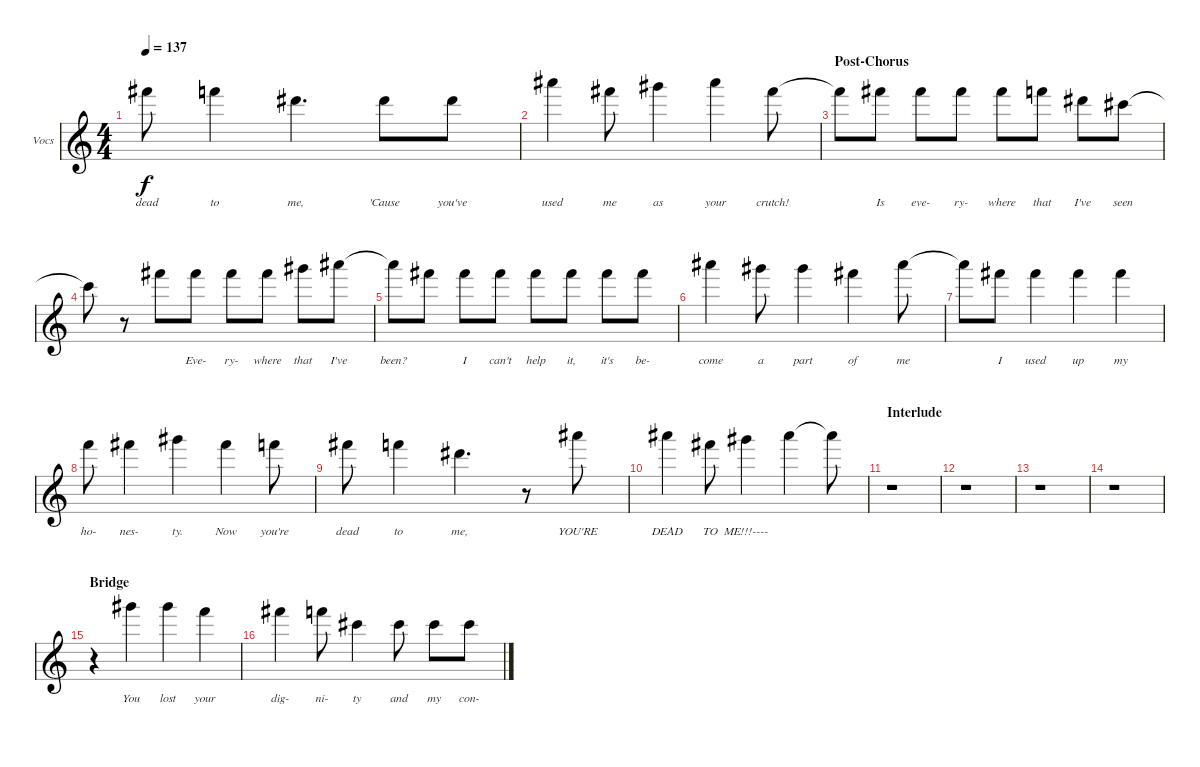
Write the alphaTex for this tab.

\defaultSystemsLayout 4
\bracketExtendMode groupsimilarinstruments
\firstSystemTrackNameOrientation horizontal
\otherSystemsTrackNameOrientation horizontal
\track ("Vocals - Shane" "Vocs") {instrument acousticguitarsteel}
\staff {score}
\tuning (Eb4 Bb3 Gb3 Db3 Ab2 Db2)
\ts (4 4)
\tempo 137
\clef g2
\ks c
15.1.8{lyrics (0 "dead") lyrics (1 "") lyrics (2 "") lyrics (3 "") lyrics (4 "") dy f} 14.1.4{lyrics (0 "to") lyrics (1 "") lyrics (2 "") lyrics (3 "") lyrics (4 "")} 17.2.4{d lyrics (0 "me,") lyrics (1 "") lyrics (2 "") lyrics (3 "") lyrics (4 "")} 17.2.8{lyrics (0 "'Cause") lyrics (1 "") lyrics (2 "") lyrics (3 "") lyrics (4 "")} 17.2.8{lyrics (0 "you've") lyrics (1 "") lyrics (2 "") lyrics (3 "") lyrics (4 "")} |
19.1.4{lyrics (0 "used") lyrics (1 "") lyrics (2 "") lyrics (3 "") lyrics (4 "")} 15.1.8{lyrics (0 "me") lyrics (1 "") lyrics (2 "") lyrics (3 "") lyrics (4 "")} 17.1.4{lyrics (0 "as") lyrics (1 "") lyrics (2 "") lyrics (3 "") lyrics (4 "")} 19.1.4{lyrics (0 "your") lyrics (1 "") lyrics (2 "") lyrics (3 "") lyrics (4 "")} 15.1.8{lyrics (0 "crutch!") lyrics (1 "") lyrics (2 "") lyrics (3 "") lyrics (4 "")} |
\section ("" "Post-Chorus")
15.1{t}.8{lyrics (0 "") lyrics (1 "") lyrics (2 "") lyrics (3 "") lyrics (4 "")} 15.1.8{lyrics (0 "Is") lyrics (1 "") lyrics (2 "") lyrics (3 "") lyrics (4 "")} 15.1.8{lyrics (0 "eve-") lyrics (1 "") lyrics (2 "") lyrics (3 "") lyrics (4 "")} 15.1.8{lyrics (0 "ry-") lyrics (1 "") lyrics (2 "") lyrics (3 "") lyrics (4 "")} 15.1.8{lyrics (0 "where") lyrics (1 "") lyrics (2 "") lyrics (3 "") lyrics (4 "")} 14.1.8{lyrics (0 "that") lyrics (1 "") lyrics (2 "") lyrics (3 "") lyrics (4 "")} 17.2.8{lyrics (0 "I've") lyrics (1 "") lyrics (2 "") lyrics (3 "") lyrics (4 "")} 15.2.8{lyrics (0 "seen") lyrics (1 "") lyrics (2 "") lyrics (3 "") lyrics (4 "")} |
15.2{t}.8{lyrics (0 "") lyrics (1 "") lyrics (2 "") lyrics (3 "") lyrics (4 "")} r.8{lyrics (0 "") lyrics (1 "") lyrics (2 "") lyrics (3 "") lyrics (4 "")} 15.1.8{lyrics (0 "") lyrics (1 "") lyrics (2 "") lyrics (3 "") lyrics (4 "")} 15.1.8{lyrics (0 "Eve-") lyrics (1 "") lyrics (2 "") lyrics (3 "") lyrics (4 "")} 15.1.8{lyrics (0 "ry-") lyrics (1 "") lyrics (2 "") lyrics (3 "") lyrics (4 "")} 15.1.8{lyrics (0 "where") lyrics (1 "") lyrics (2 "") lyrics (3 "") lyrics (4 "")} 17.1.8{lyrics (0 "that") lyrics (1 "") lyrics (2 "") lyrics (3 "") lyrics (4 "")} 19.1.8{lyrics (0 "I've") lyrics (1 "") lyrics (2 "") lyrics (3 "") lyrics (4 "")} |
19.1{t}.8{lyrics (0 "been?") lyrics (1 "") lyrics (2 "") lyrics (3 "") lyrics (4 "")} 15.1.8{lyrics (0 "") lyrics (1 "") lyrics (2 "") lyrics (3 "") lyrics (4 "")} 15.1.8{lyrics (0 "I") lyrics (1 "") lyrics (2 "") lyrics (3 "") lyrics (4 "")} 15.1.8{lyrics (0 "can't") lyrics (1 "") lyrics (2 "") lyrics (3 "") lyrics (4 "")} 15.1.8{lyrics (0 "help") lyrics (1 "") lyrics (2 "") lyrics (3 "") lyrics (4 "")} 15.1.8{lyrics (0 "it,") lyrics (1 "") lyrics (2 "") lyrics (3 "") lyrics (4 "")} 15.1.8{lyrics (0 "it's") lyrics (1 "") lyrics (2 "") lyrics (3 "") lyrics (4 "")} 15.1.8{lyrics (0 "be-") lyrics (1 "") lyrics (2 "") lyrics (3 "") lyrics (4 "")} |
19.1.4{lyrics (0 "come") lyrics (1 "") lyrics (2 "") lyrics (3 "") lyrics (4 "")} 17.1.8{lyrics (0 "a") lyrics (1 "") lyrics (2 "") lyrics (3 "") lyrics (4 "")} 17.1.4{lyrics (0 "part") lyrics (1 "") lyrics (2 "") lyrics (3 "") lyrics (4 "")} 15.1.4{lyrics (0 "of") lyrics (1 "") lyrics (2 "") lyrics (3 "") lyrics (4 "")} 19.1.8{lyrics (0 "me") lyrics (1 "") lyrics (2 "") lyrics (3 "") lyrics (4 "")} |
19.1{t}.8{lyrics (0 "") lyrics (1 "") lyrics (2 "") lyrics (3 "") lyrics (4 "")} 15.1.8{lyrics (0 "I") lyrics (1 "") lyrics (2 "") lyrics (3 "") lyrics (4 "")} 15.1.4{lyrics (0 "used") lyrics (1 "") lyrics (2 "") lyrics (3 "") lyrics (4 "")} 15.1.4{lyrics (0 "up") lyrics (1 "") lyrics (2 "") lyrics (3 "") lyrics (4 "")} 15.1.4{lyrics (0 "my") lyrics (1 "") lyrics (2 "") lyrics (3 "") lyrics (4 "")} |
14.1.8{lyrics (0 "ho-") lyrics (1 "") lyrics (2 "") lyrics (3 "") lyrics (4 "")} 15.1.4{lyrics (0 "nes-") lyrics (1 "") lyrics (2 "") lyrics (3 "") lyrics (4 "")} 17.1.4{lyrics (0 "ty.") lyrics (1 "") lyrics (2 "") lyrics (3 "") lyrics (4 "")} 15.1.4{lyrics (0 "Now") lyrics (1 "") lyrics (2 "") lyrics (3 "") lyrics (4 "")} 14.1.8{lyrics (0 "you're") lyrics (1 "") lyrics (2 "") lyrics (3 "") lyrics (4 "")} |
15.1.8{lyrics (0 "dead") lyrics (1 "") lyrics (2 "") lyrics (3 "") lyrics (4 "")} 14.1.4{lyrics (0 "to") lyrics (1 "") lyrics (2 "") lyrics (3 "") lyrics (4 "")} 17.2.4{d lyrics (0 "me,") lyrics (1 "") lyrics (2 "") lyrics (3 "") lyrics (4 "")} r.8 19.1.8{lyrics (0 "YOU'RE") lyrics (1 "") lyrics (2 "") lyrics (3 "") lyrics (4 "")} |
19.1.4{lyrics (0 "DEAD") lyrics (1 "") lyrics (2 "") lyrics (3 "") lyrics (4 "")} 15.1.8{lyrics (0 "TO") lyrics (1 "") lyrics (2 "") lyrics (3 "") lyrics (4 "")} 17.1.4{lyrics (0 "ME!!!----") lyrics (1 "") lyrics (2 "") lyrics (3 "") lyrics (4 "")} 19.1.4{lyrics (0 "") lyrics (1 "") lyrics (2 "") lyrics (3 "") lyrics (4 "")} 19.1{t}.8{lyrics (0 "") lyrics (1 "") lyrics (2 "") lyrics (3 "") lyrics (4 "")} |
\section ("" "Interlude")
r.1 |
r.1 |
r.1 |
r.1 |
\section ("" "Bridge")
r.4 17.1.4{lyrics (0 "You") lyrics (1 "") lyrics (2 "") lyrics (3 "") lyrics (4 "")} 17.1.4{lyrics (0 "lost") lyrics (1 "") lyrics (2 "") lyrics (3 "") lyrics (4 "")} 14.1.4{lyrics (0 "your") lyrics (1 "") lyrics (2 "") lyrics (3 "") lyrics (4 "")} |
15.1.4{lyrics (0 "dig-") lyrics (1 "") lyrics (2 "") lyrics (3 "") lyrics (4 "")} 14.1.8{lyrics (0 "ni-") lyrics (1 "") lyrics (2 "") lyrics (3 "") lyrics (4 "")} 15.2.4{lyrics (0 "ty") lyrics (1 "") lyrics (2 "") lyrics (3 "") lyrics (4 "")} 15.2.8{lyrics (0 "and") lyrics (1 "") lyrics (2 "") lyrics (3 "") lyrics (4 "")} 15.2.8{lyrics (0 "my") lyrics (1 "") lyrics (2 "") lyrics (3 "") lyrics (4 "")} 15.2.8{lyrics (0 "con-") lyrics (1 "") lyrics (2 "") lyrics (3 "") lyrics (4 "")}
